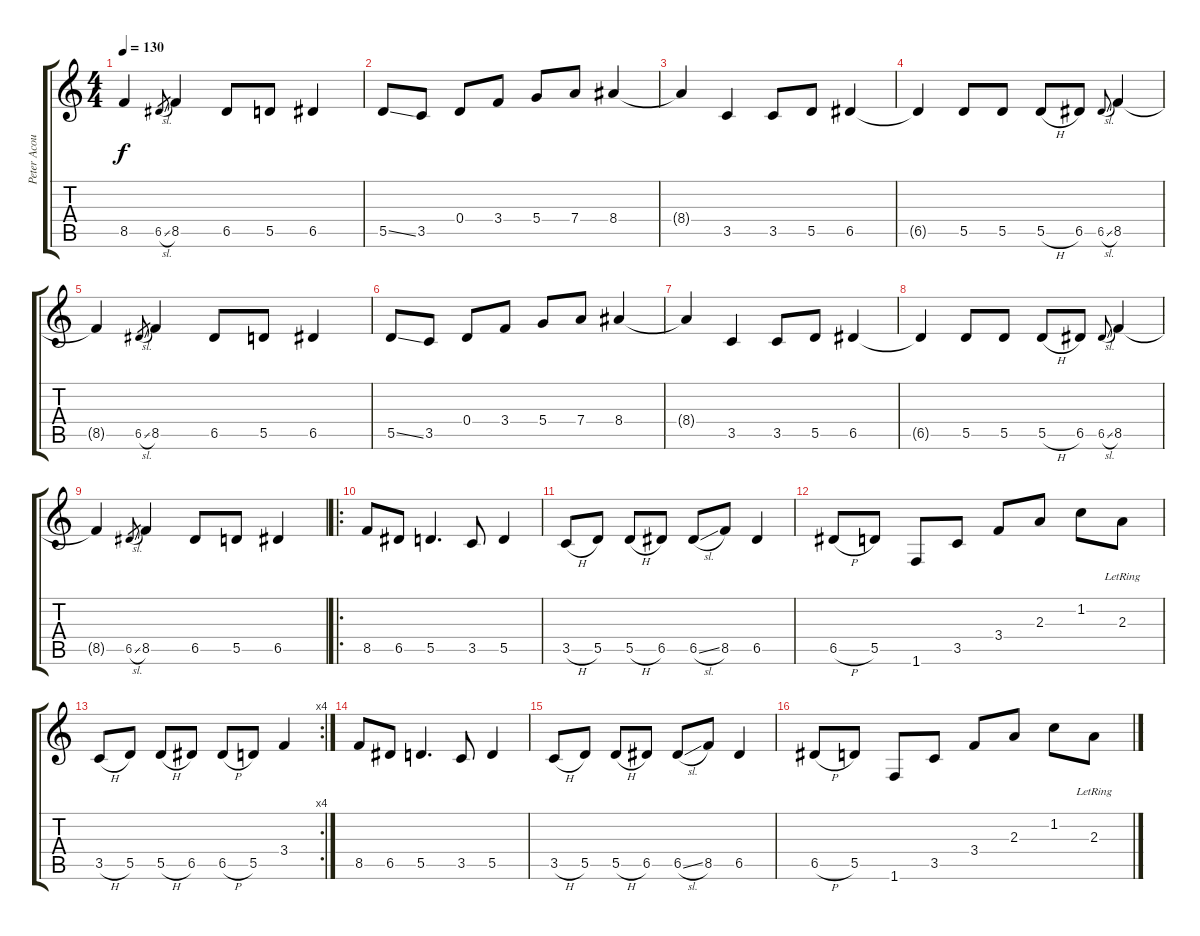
\track ("Peter Acoustic" "Peter Acou") {instrument acousticguitarnylon}
\staff {score tabs}
\tuning (E4 B3 G3 D3 A2 E2) {hide}
\ts (4 4)
\tempo 130
\clef g2
\ks c
8.5{t}.4{dy f} 6.5{sl}.8{gr} 8.5.4 6.5.8 5.5.8 6.5.4 |
5.5{ss}.8 3.5.8 0.4.8 3.4.8 5.4.8 7.4.8 8.4.4 |
8.4{t}.4 3.5.4 3.5.8 5.5.8 6.5.4 |
6.5{t}.4 5.5.8 5.5.8 5.5{h}.8 6.5.8 6.5{sl}.8{gr onbeat} 8.5.4 |
8.5{t}.4 6.5{sl}.8{gr} 8.5.4 6.5.8 5.5.8 6.5.4 |
5.5{ss}.8 3.5.8 0.4.8 3.4.8 5.4.8 7.4.8 8.4.4 |
8.4{t}.4 3.5.4 3.5.8 5.5.8 6.5.4 |
6.5{t}.4 5.5.8 5.5.8 5.5{h}.8 6.5.8 6.5{sl}.8{gr onbeat} 8.5.4 |
8.5{t}.4 6.5{sl}.8{gr} 8.5.4 6.5.8 5.5.8 6.5.4 |
\ro
8.5.8 6.5.8 5.5.4{d} 3.5.8 5.5.4 |
3.5{h}.8 5.5.8 5.5{h}.8 6.5.8 6.5{sl}.8 8.5.8 6.5.4 |
6.5{h}.8 5.5.8 1.6.8 3.5.8 3.4.8 2.3.8 1.2.8 2.3{lr}.8 |
\rc 4
3.5{h}.8 5.5.8 5.5{h}.8 6.5.8 6.5{h}.8 5.5.8 3.4.4 |
8.5.8 6.5.8 5.5.4{d} 3.5.8 5.5.4 |
3.5{h}.8 5.5.8 5.5{h}.8 6.5.8 6.5{sl}.8 8.5.8 6.5.4 |
6.5{h}.8 5.5.8 1.6.8 3.5.8 3.4.8 2.3.8 1.2.8 2.3{lr}.8
